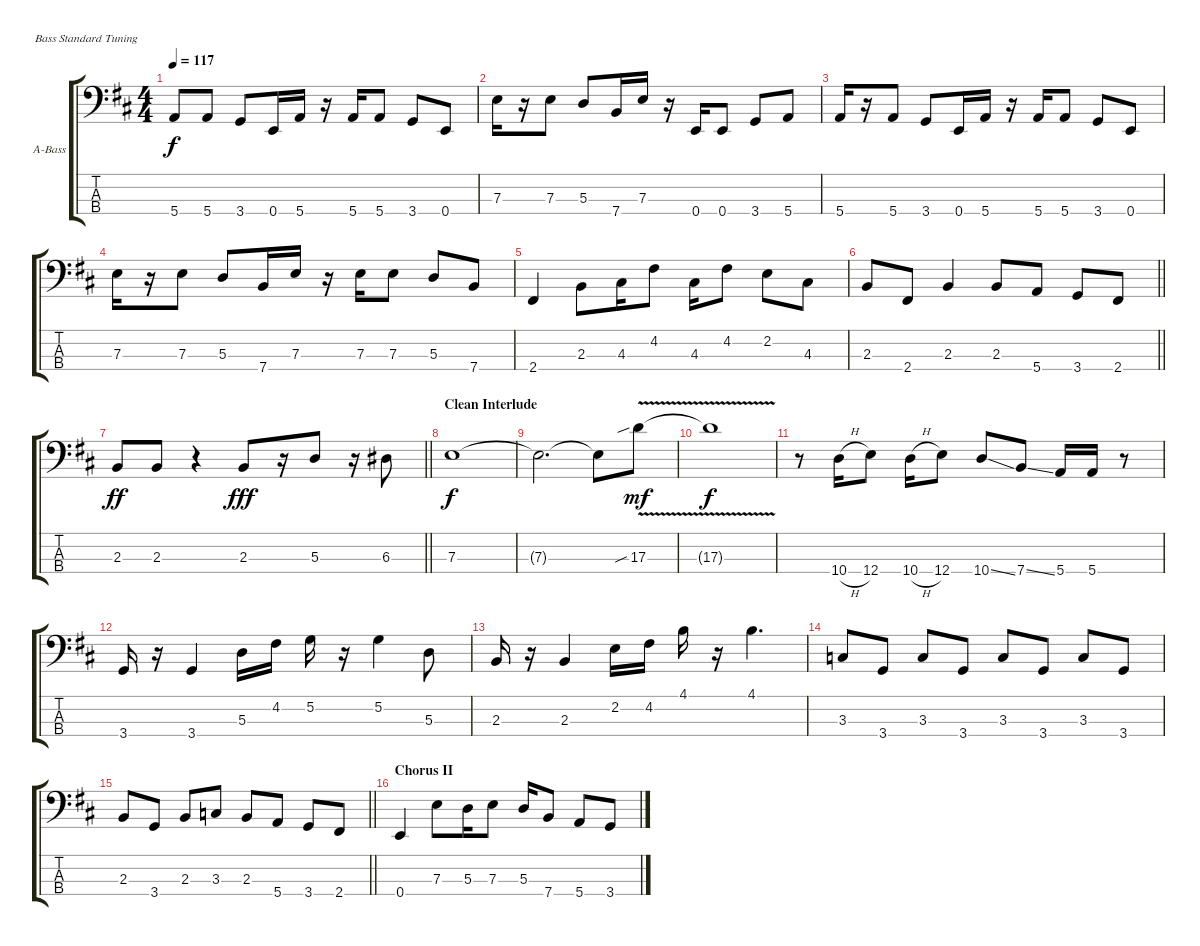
\bracketExtendMode groupsimilarinstruments
\firstSystemTrackNameOrientation horizontal
\otherSystemsTrackNameOrientation horizontal
\track ("Bass" "A-Bass") {instrument acousticbass}
\staff {score tabs}
\tuning (G2 D2 A1 E1)
\ts (4 4)
\tempo 117
\clef f4
\ks d
5.4.8{dy f} 5.4.8 3.4.8 0.4.16 5.4.16 r.16 5.4.16 5.4.8 3.4.8 0.4.8 |
7.3.16 r.16 7.3.8 5.3.8 7.4.16 7.3.16 r.16 0.4.16 0.4.8 3.4.8 5.4.8 |
5.4.16 r.16 5.4.8 3.4.8 0.4.16 5.4.16 r.16 5.4.16 5.4.8 3.4.8 0.4.8 |
7.3.16 r.16 7.3.8 5.3.8 7.4.16 7.3.16 r.16 7.3.16 7.3.8 5.3.8 7.4.8 |
2.4.4 2.3.8 4.3.16 4.2.8 4.3.16 4.2.8 2.2.8 4.3.8 |
\barLineRight lightlight
2.3.8 2.4.8 2.3.4 2.3.8 5.4.8 3.4.8 2.4.8 |
\barLineRight lightlight
2.3.8{dy ff} 2.3.8 r.4 2.3.8{dy fff} r.16 5.3.8 r.16 6.3.8 |
\section ("" "Clean Interlude")
7.3.1{dy f} |
7.3{t}.2{d} 7.3{t}.8 17.3{v sib}.8{dy mf} |
17.3{v t}.1{dy f} |
r.8 10.4{h}.16 12.4.8 10.4{h}.16 12.4.8 10.4{ss}.8 7.4{ss}.8 5.4.16 5.4.16 r.8 |
3.4.16 r.16 3.4.4 5.3.16 4.2.16 5.2.16 r.16 5.2.4 5.3.8 |
2.3.16 r.16 2.3.4 2.2.16 4.2.16 4.1.16 r.16 4.1.4{d} |
3.3.8 3.4.8 3.3.8 3.4.8 3.3.8 3.4.8 3.3.8 3.4.8 |
\barLineRight lightlight
2.3.8 3.4.8 2.3.8 3.3.8 2.3.8 5.4.8 3.4.8 2.4.8 |
\section ("" "Chorus II")
0.4.4 7.3.8 5.3.16 7.3.8 5.3.16 7.4.8 5.4.8 3.4.8
